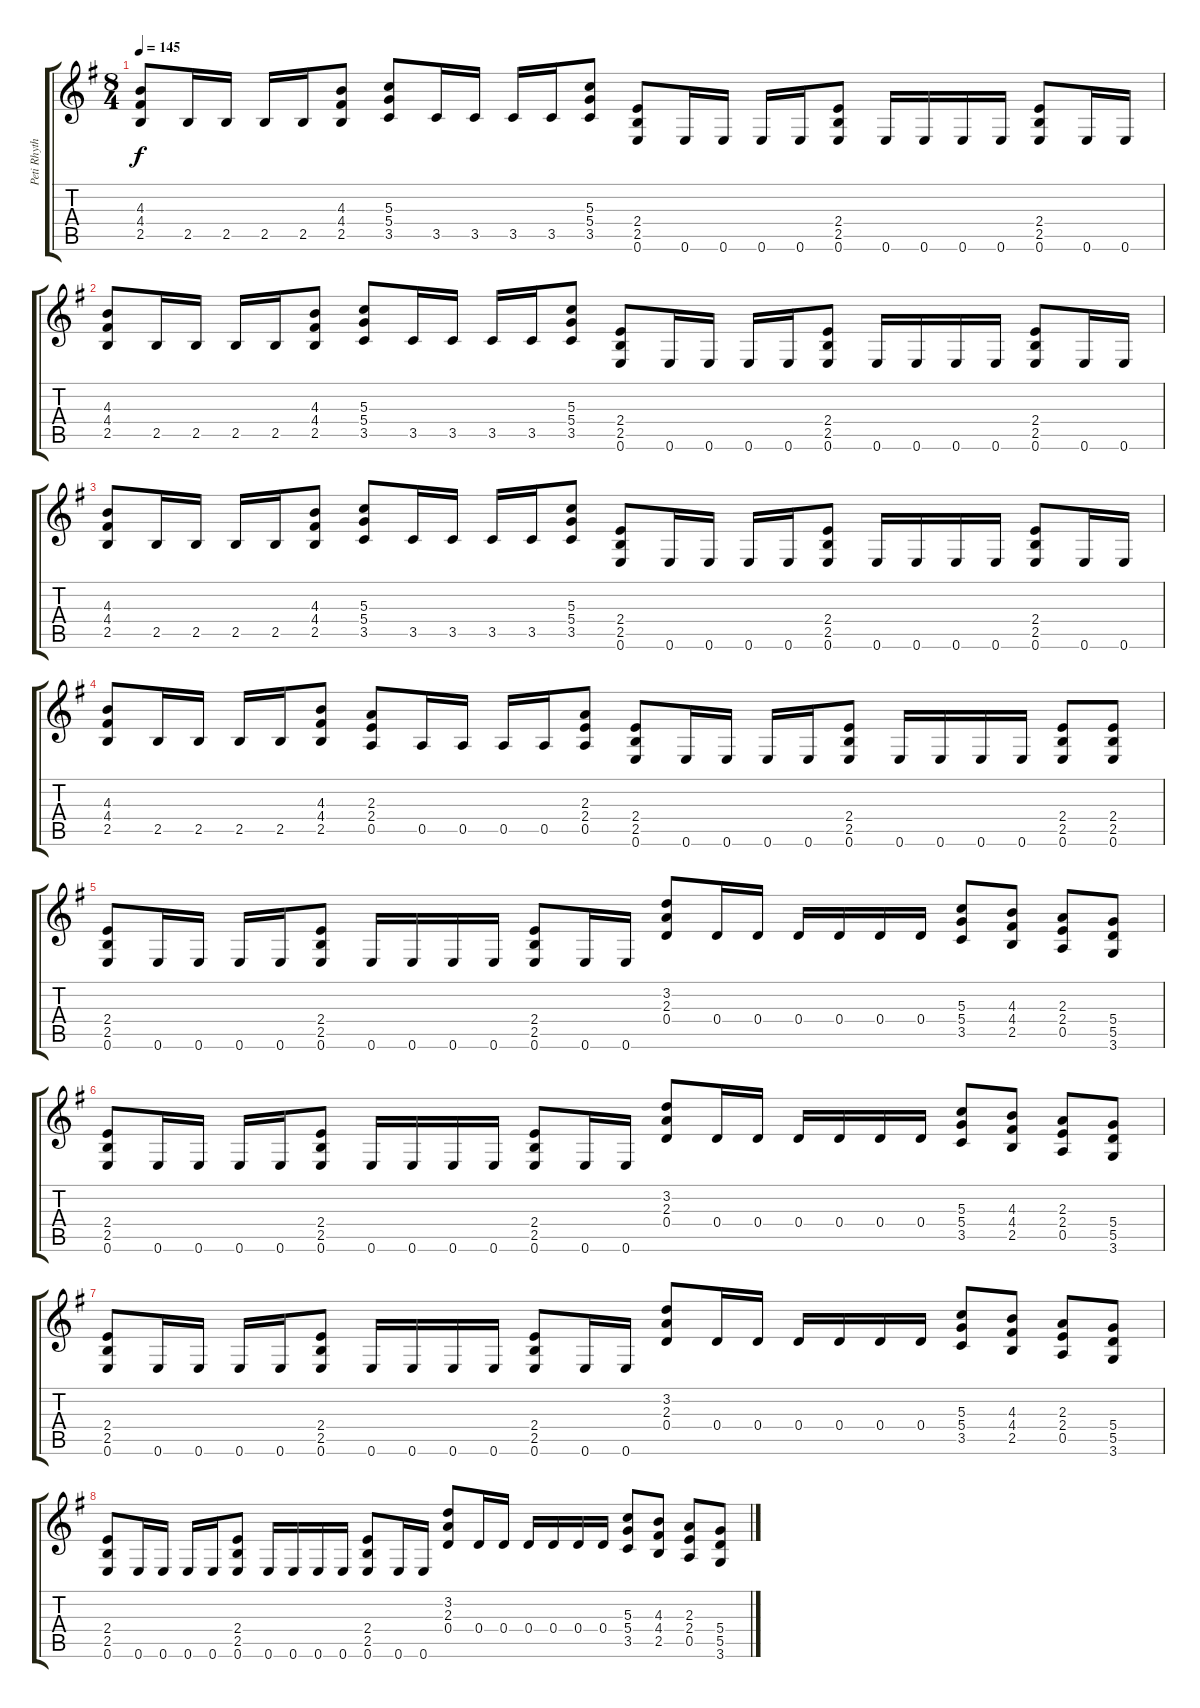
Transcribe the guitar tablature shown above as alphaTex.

\track ("Peti Rhythm" "Peti Rhyth") {instrument distortionguitar}
\staff {score tabs}
\tuning (E4 B3 G3 D3 A2 E2) {hide}
\ts (8 4)
\tempo 145
\clef g2
\ks eminor
(4.3 4.4 2.5).8{dy f} 2.5.16 2.5.16 2.5.16 2.5.16 (4.3 4.4 2.5).8 (5.3 5.4 3.5).8 3.5.16 3.5.16 3.5.16 3.5.16 (5.3 5.4 3.5).8 (2.4 2.5 0.6).8 0.6.16 0.6.16 0.6.16 0.6.16 (2.4 2.5 0.6).8 0.6.16 0.6.16 0.6.16 0.6.16 (2.4 2.5 0.6).8 0.6.16 0.6.16 |
(4.3 4.4 2.5).8 2.5.16 2.5.16 2.5.16 2.5.16 (4.3 4.4 2.5).8 (5.3 5.4 3.5).8 3.5.16 3.5.16 3.5.16 3.5.16 (5.3 5.4 3.5).8 (2.4 2.5 0.6).8 0.6.16 0.6.16 0.6.16 0.6.16 (2.4 2.5 0.6).8 0.6.16 0.6.16 0.6.16 0.6.16 (2.4 2.5 0.6).8 0.6.16 0.6.16 |
(4.3 4.4 2.5).8 2.5.16 2.5.16 2.5.16 2.5.16 (4.3 4.4 2.5).8 (5.3 5.4 3.5).8 3.5.16 3.5.16 3.5.16 3.5.16 (5.3 5.4 3.5).8 (2.4 2.5 0.6).8 0.6.16 0.6.16 0.6.16 0.6.16 (2.4 2.5 0.6).8 0.6.16 0.6.16 0.6.16 0.6.16 (2.4 2.5 0.6).8 0.6.16 0.6.16 |
(4.3 4.4 2.5).8 2.5.16 2.5.16 2.5.16 2.5.16 (4.3 4.4 2.5).8 (2.3 2.4 0.5).8 0.5.16 0.5.16 0.5.16 0.5.16 (2.3 2.4 0.5).8 (2.4 2.5 0.6).8 0.6.16 0.6.16 0.6.16 0.6.16 (2.4 2.5 0.6).8 0.6.16 0.6.16 0.6.16 0.6.16 (2.4 2.5 0.6).8 (2.4 2.5 0.6).8 |
(2.4 2.5 0.6).8 0.6.16 0.6.16 0.6.16 0.6.16 (2.4 2.5 0.6).8 0.6.16 0.6.16 0.6.16 0.6.16 (2.4 2.5 0.6).8 0.6.16 0.6.16 (3.2 2.3 0.4).8 0.4.16 0.4.16 0.4.16 0.4.16 0.4.16 0.4.16 (5.3 5.4 3.5).8 (4.3 4.4 2.5).8 (2.3 2.4 0.5).8 (5.4 5.5 3.6).8 |
(2.4 2.5 0.6).8 0.6.16 0.6.16 0.6.16 0.6.16 (2.4 2.5 0.6).8 0.6.16 0.6.16 0.6.16 0.6.16 (2.4 2.5 0.6).8 0.6.16 0.6.16 (3.2 2.3 0.4).8 0.4.16 0.4.16 0.4.16 0.4.16 0.4.16 0.4.16 (5.3 5.4 3.5).8 (4.3 4.4 2.5).8 (2.3 2.4 0.5).8 (5.4 5.5 3.6).8 |
(2.4 2.5 0.6).8 0.6.16 0.6.16 0.6.16 0.6.16 (2.4 2.5 0.6).8 0.6.16 0.6.16 0.6.16 0.6.16 (2.4 2.5 0.6).8 0.6.16 0.6.16 (3.2 2.3 0.4).8 0.4.16 0.4.16 0.4.16 0.4.16 0.4.16 0.4.16 (5.3 5.4 3.5).8 (4.3 4.4 2.5).8 (2.3 2.4 0.5).8 (5.4 5.5 3.6).8 |
(2.4 2.5 0.6).8 0.6.16 0.6.16 0.6.16 0.6.16 (2.4 2.5 0.6).8 0.6.16 0.6.16 0.6.16 0.6.16 (2.4 2.5 0.6).8 0.6.16 0.6.16 (3.2 2.3 0.4).8 0.4.16 0.4.16 0.4.16 0.4.16 0.4.16 0.4.16 (5.3 5.4 3.5).8 (4.3 4.4 2.5).8 (2.3 2.4 0.5).8 (5.4 5.5 3.6).8
